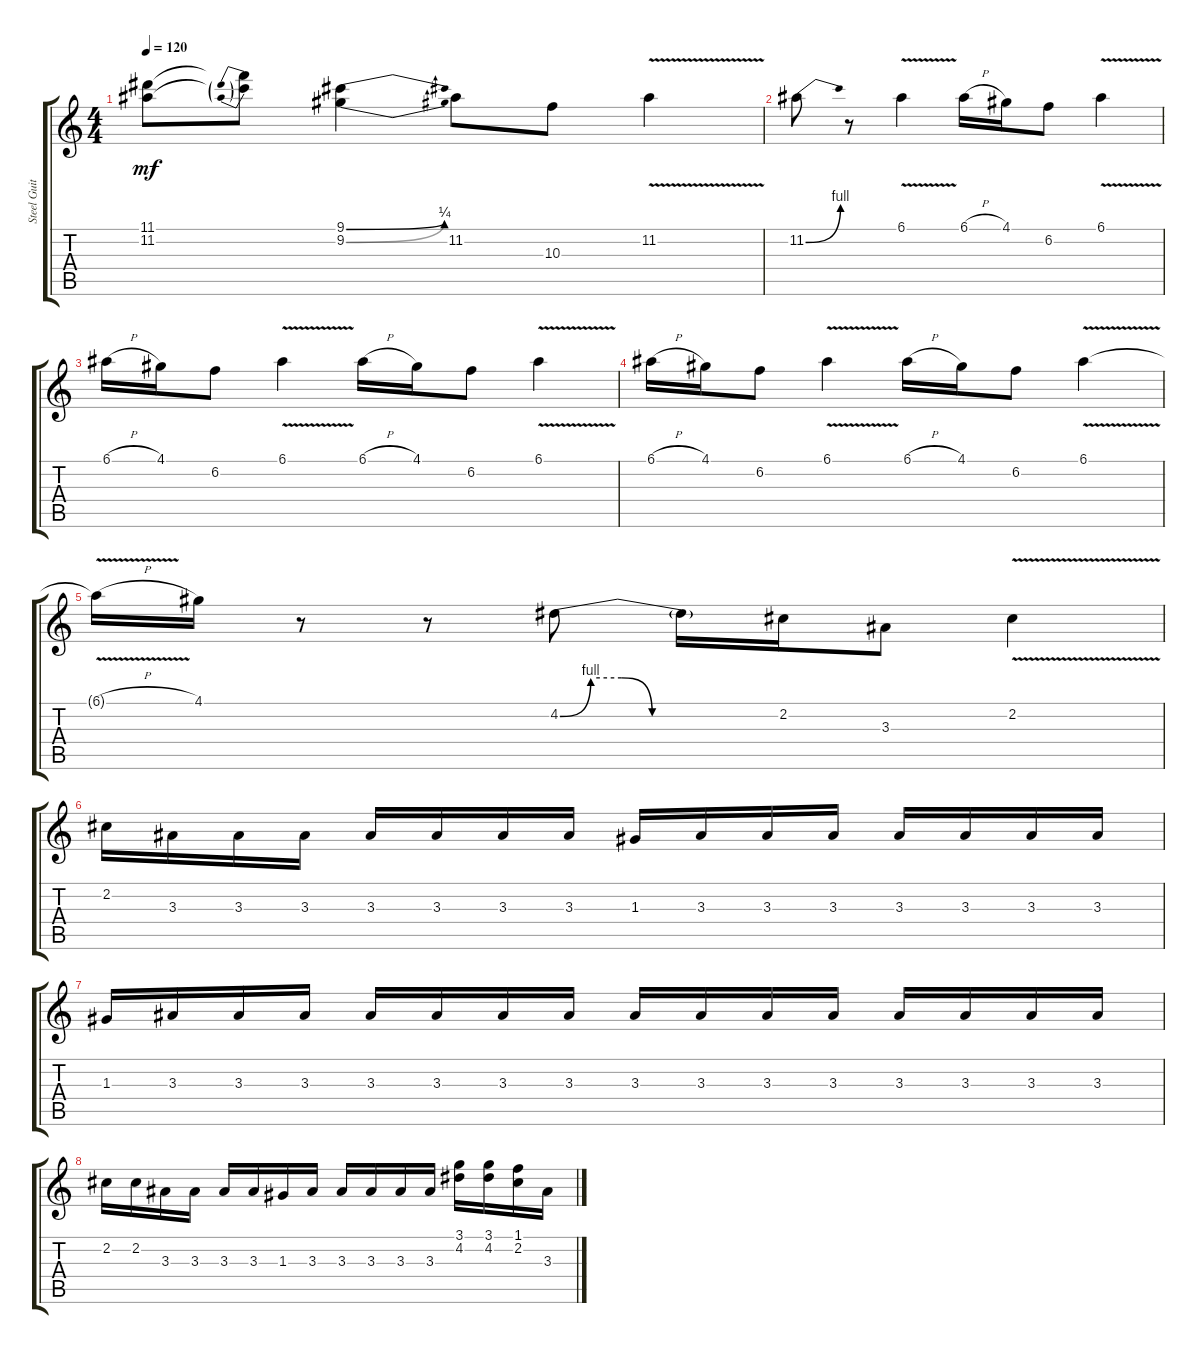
\track ("Steel Guitar" "Steel Guit") {instrument acousticguitarsteel}
\staff {score tabs}
\tuning (E4 B3 G3 D3 A2 E2) {hide}
\ts (4 4)
\tempo 120
\clef g2
\ks c
(11.1{t} 11.2{t}).8{dy mf} (11.1{be (prebend 0 4 60 4) t} 11.2{be (prebend 0 4 60 4) t}).8 (9.1{be (bend 0 0 60 1)} 9.2{be (bend 0 0 60 1)}).4 11.2.8 10.3.8 11.2{v}.4 |
11.2{be (bend 0 0 60 4)}.8 r.8 6.1{v}.4 6.1{h}.16 4.1.16 6.2.8 6.1{v}.4 |
6.1{h}.16 4.1.16 6.2.8 6.1{v}.4 6.1{h}.16 4.1.16 6.2.8 6.1{v}.4 |
6.1{h}.16 4.1.16 6.2.8 6.1{v}.4 6.1{h}.16 4.1.16 6.2.8 6.1{v}.4 |
6.1{v h t}.16 4.1.16 r.8 r.8 4.2{be (custom 0 0 15 4 30 4 45 0 60 0)}.8 4.2{be (hold 0 0 60 0) t}.16 2.2.16 3.3.8 2.2{v}.4 |
2.2.16 3.3.16 3.3.16 3.3.16 3.3.16 3.3.16 3.3.16 3.3.16 1.3.16 3.3.16 3.3.16 3.3.16 3.3.16 3.3.16 3.3.16 3.3.16 |
1.3.16 3.3.16 3.3.16 3.3.16 3.3.16 3.3.16 3.3.16 3.3.16 3.3.16 3.3.16 3.3.16 3.3.16 3.3.16 3.3.16 3.3.16 3.3.16 |
2.2.16 2.2.16 3.3.16 3.3.16 3.3.16 3.3.16 1.3.16 3.3.16 3.3.16 3.3.16 3.3.16 3.3.16 (3.1 4.2).16 (3.1 4.2).16 (1.1 2.2).16 3.3.16
